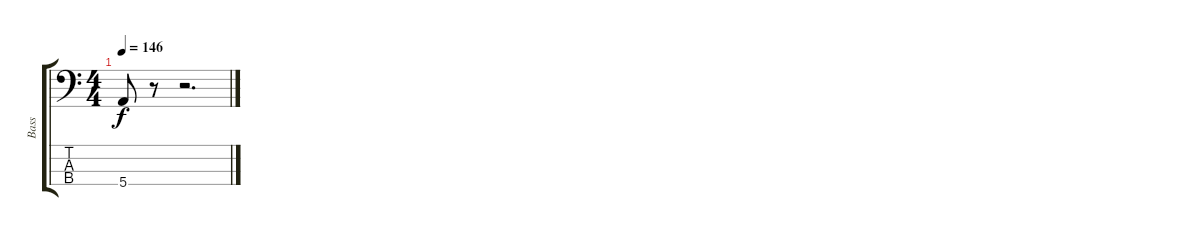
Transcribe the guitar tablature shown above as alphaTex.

\track ("Bass" "Bass") {instrument electricbassfinger}
\staff {score tabs}
\tuning (G2 D2 A1 E1) {hide}
\ts (4 4)
\tempo 146
\clef f4
\ks c
5.4.8{dy f} r.8 r.2{d}
